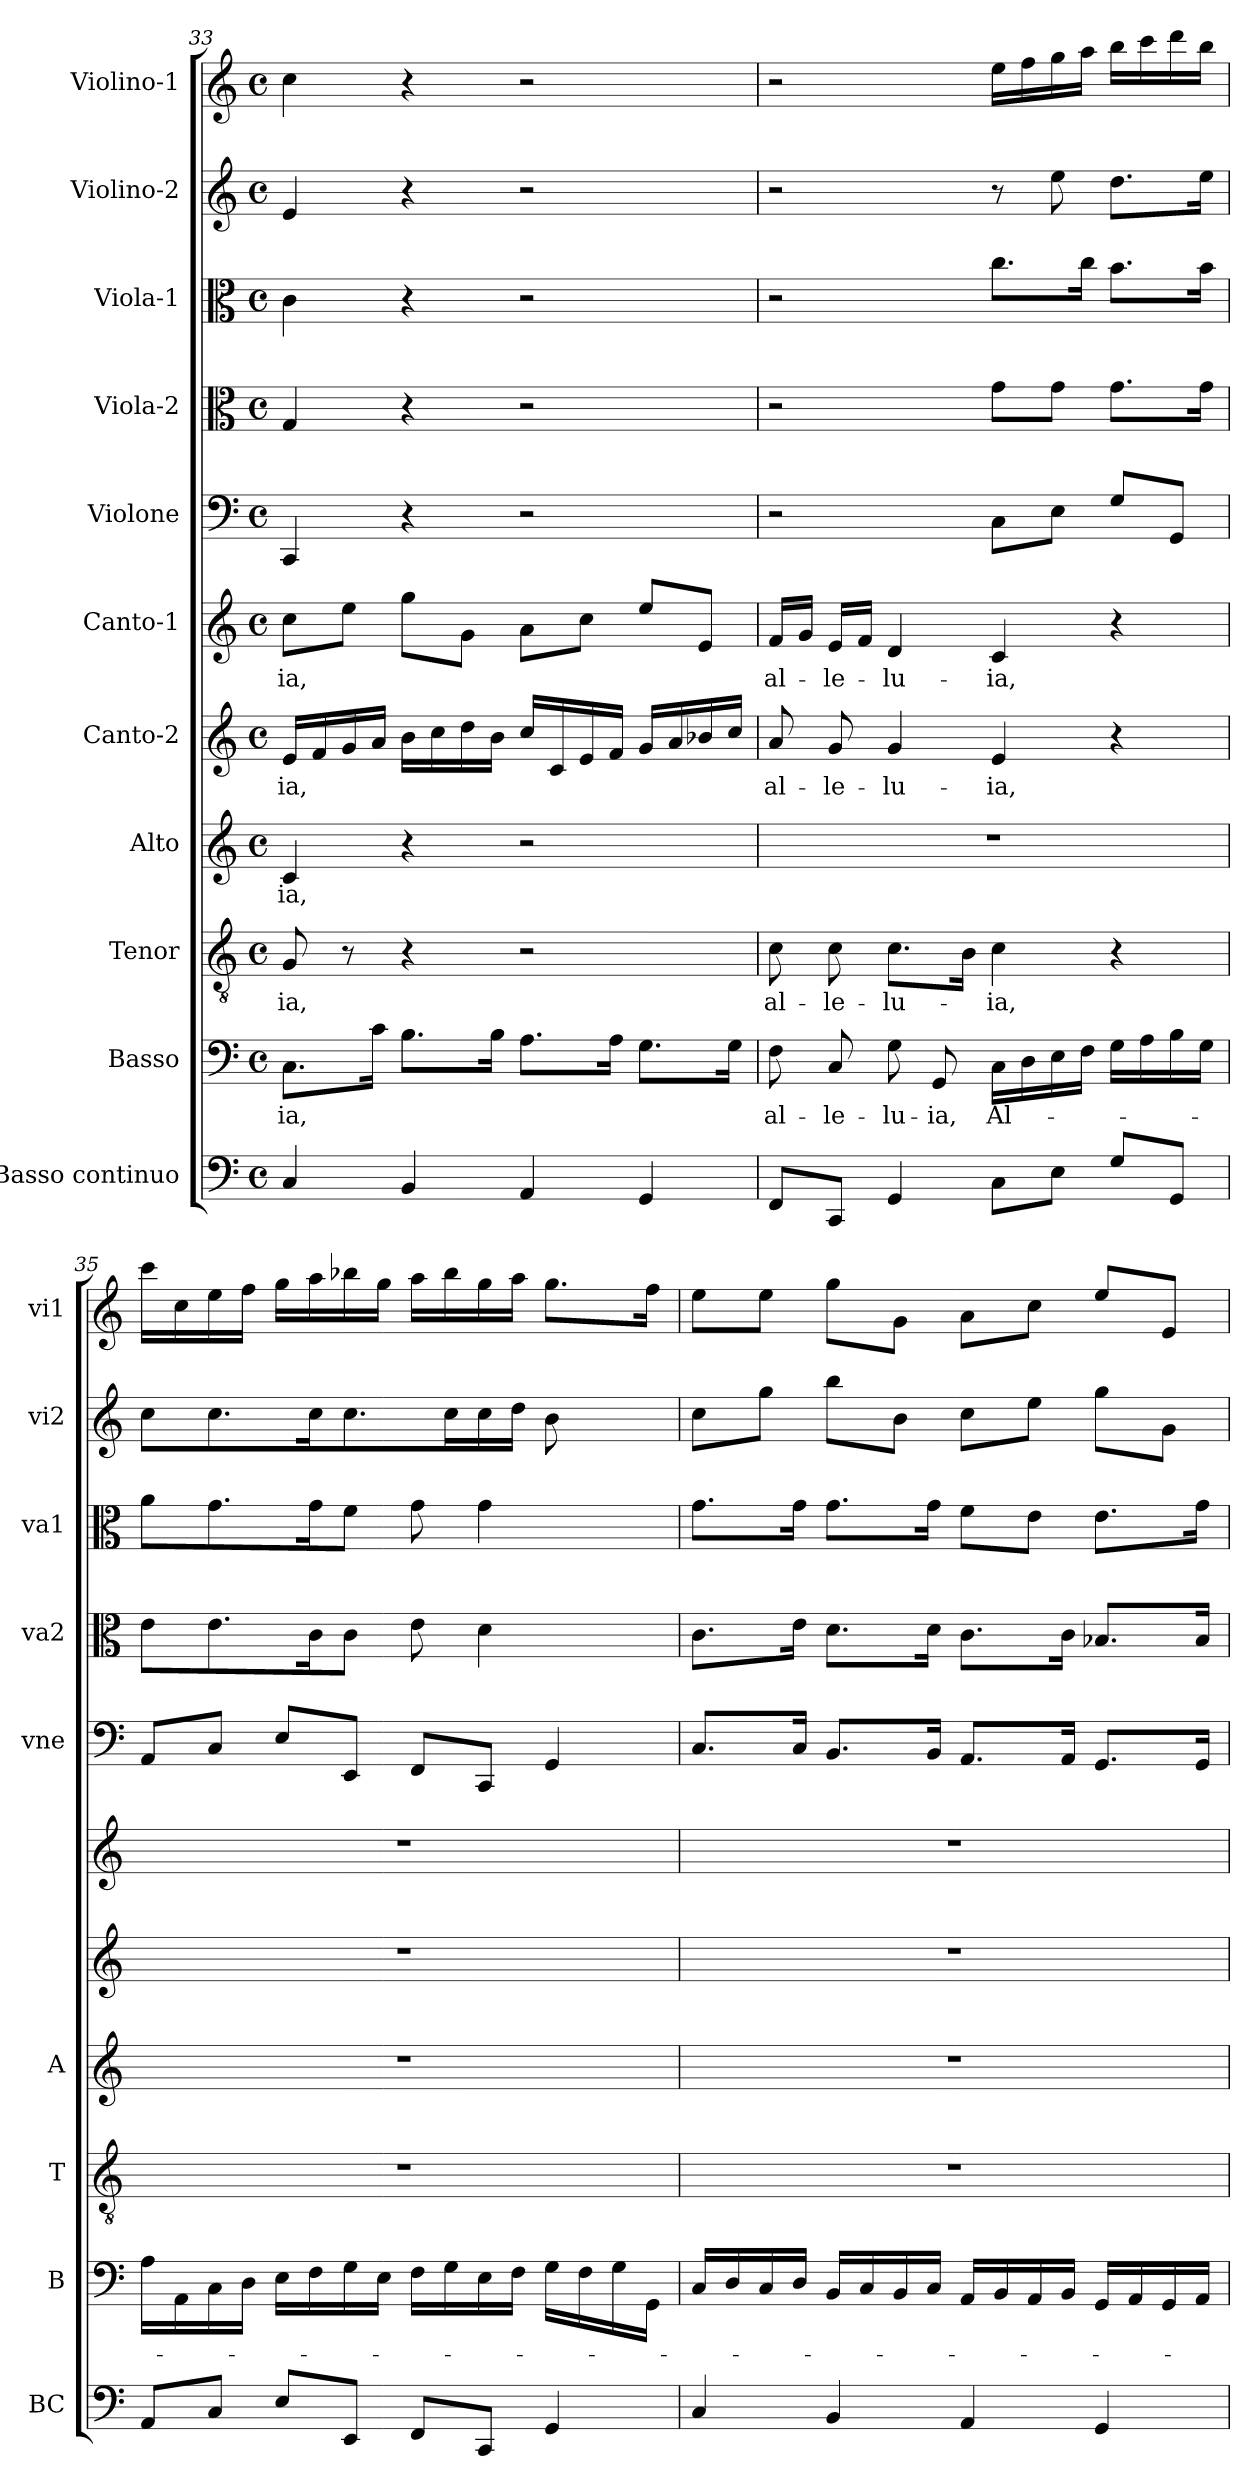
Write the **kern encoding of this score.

**kern	**kern	**text	**kern	**text	**kern	**text	**kern	**text	**kern	**text	**kern	**kern	**kern	**kern	**kern
*part11	*part10	*part10	*part9	*part9	*part8	*part8	*part7	*part7	*part6	*part6	*part5	*part4	*part3	*part2	*part1
*staff11	*staff10	*staff10	*staff9	*staff9	*staff8	*staff8	*staff7	*staff7	*staff6	*staff6	*staff5	*staff4	*staff3	*staff2	*staff1
*I"Basso continuo	*I"Basso	*	*I"Tenor	*	*I"Alto	*	*I"Canto-2	*	*I"Canto-1	*	*I"Violone	*I"Viola-2	*I"Viola-1	*I"Violino-2	*I"Violino-1
*I'BC	*I'B	*	*I'T	*	*I'A	*	*	*	*	*	*I'vne	*I'va2	*I'va1	*I'vi2	*I'vi1
*clefF4	*clefF4	*	*clefGv2	*	*clefG2	*	*clefG2	*	*clefG2	*	*clefF4	*clefC3	*clefC3	*clefG2	*clefG2
*k[]	*k[]	*	*k[]	*	*k[]	*	*k[]	*	*k[]	*	*k[]	*k[]	*k[]	*k[]	*k[]
*C:	*C:	*	*C:	*	*C:	*	*C:	*	*C:	*	*C:	*C:	*C:	*C:	*C:
*M4/4	*M4/4	*	*M4/4	*	*M4/4	*	*M4/4	*	*M4/4	*	*M4/4	*M4/4	*M4/4	*M4/4	*M4/4
*met(c)	*met(c)	*	*met(c)	*	*met(c)	*	*met(c)	*	*met(c)	*	*met(c)	*met(c)	*met(c)	*met(c)	*met(c)
=33	=33	=33	=33	=33	=33	=33	=33	=33	=33	=33	=33	=33	=33	=33	=33
!	!	!LO:LY:b	!	!LO:LY:b	!	!LO:LY:b	!	!LO:LY:b	!	!LO:LY:b	!	!	!	!	!
4C/	8.C\L	-ia,	8G/	-ia,	4c/	-ia,	16e/LL	-ia,	8cc\L	-ia,	4CC/	4G/	4c\	4e/	4cc\
.	.	.	.	.	.	.	16f/	.	.	.	.	.	.	.	.
.	.	.	8r	.	.	.	16g/	.	8ee\J	.	.	.	.	.	.
.	16c\Jk	.	.	.	.	.	16a/JJ	.	.	.	.	.	.	.	.
4BB/	8.B\L	.	4r	.	4r	.	16b\LL	.	8gg\L	.	4r	4r	4r	4r	4r
.	.	.	.	.	.	.	16cc\	.	.	.	.	.	.	.	.
.	.	.	.	.	.	.	16dd\	.	8g\J	.	.	.	.	.	.
.	16B\Jk	.	.	.	.	.	16b\JJ	.	.	.	.	.	.	.	.
4AA/	8.A\L	.	2r	.	2r	.	16cc/LL	.	8a\L	.	2r	2r	2r	2r	2r
.	.	.	.	.	.	.	16c/	.	.	.	.	.	.	.	.
.	.	.	.	.	.	.	16e/	.	8cc\J	.	.	.	.	.	.
.	16A\Jk	.	.	.	.	.	16f/JJ	.	.	.	.	.	.	.	.
4GG/	8.G\L	.	.	.	.	.	16g/LL	.	8ee/L	.	.	.	.	.	.
.	.	.	.	.	.	.	16a/	.	.	.	.	.	.	.	.
.	.	.	.	.	.	.	16b-X/	.	8e/J	.	.	.	.	.	.
.	16G\Jk	.	.	.	.	.	16cc/JJ	.	.	.	.	.	.	.	.
=34	=34	=34	=34	=34	=34	=34	=34	=34	=34	=34	=34	=34	=34	=34	=34
!	!	!LO:LY:b	!	!LO:LY:b	!	!	!	!LO:LY:b	!	!LO:LY:b	!	!	!	!	!
8FF/L	8F\	al-	8c\	al-	1r	.	8a/	al-	16f/LL	al-	2r	2r	2r	2r	2r
.	.	.	.	.	.	.	.	.	16g/JJ	.	.	.	.	.	.
!	!	!LO:LY:b	!	!LO:LY:b	!	!	!	!LO:LY:b	!	!LO:LY:b	!	!	!	!	!
8CC/J	8C/	-le-	8c\	-le-	.	.	8g/	-le-	16e/LL	-le-	.	.	.	.	.
.	.	.	.	.	.	.	.	.	16f/JJ	.	.	.	.	.	.
!	!	!LO:LY:b	!	!LO:LY:b	!	!	!	!LO:LY:b	!	!LO:LY:b	!	!	!	!	!
4GG/	8G\	-lu-	8.c\L	-lu-	.	.	4g/	-lu-	4d/	-lu-	.	.	.	.	.
!	!	!LO:LY:b	!	!	!	!	!	!	!	!	!	!	!	!	!
.	8GG/	-ia,	.	.	.	.	.	.	.	.	.	.	.	.	.
.	.	.	16B\Jk	.	.	.	.	.	.	.	.	.	.	.	.
!	!	!LO:LY:b	!	!LO:LY:b	!	!	!	!LO:LY:b	!	!LO:LY:b	!	!	!	!	!
8C\L	16C\LL	Al-	4c\	-ia,	.	.	4e/	-ia,	4c/	-ia,	8C\L	8g\L	8.cc\L	8r	16ee\LL
.	16D\	.	.	.	.	.	.	.	.	.	.	.	.	.	16ff\
8E\J	16E\	.	.	.	.	.	.	.	.	.	8E\J	8g\J	.	8ee\	16gg\
.	16F\JJ	.	.	.	.	.	.	.	.	.	.	.	16cc\Jk	.	16aa\JJ
8G/L	16G\LL	.	4r	.	.	.	4r	.	4r	.	8G/L	8.g\L	8.b\L	8.dd\L	16bb\LL
.	16A\	.	.	.	.	.	.	.	.	.	.	.	.	.	16ccc\
8GG/J	16B\	.	.	.	.	.	.	.	.	.	8GG/J	.	.	.	16ddd\
.	16G\JJ	.	.	.	.	.	.	.	.	.	.	16g\Jk	16b\Jk	16ee\Jk	16bb\JJ
!!LO:LB:g=z
=35	=35	=35	=35	=35	=35	=35	=35	=35	=35	=35	=35	=35	=35	=35	=35
8AA/L	16A\LL	.	1r	.	1r	.	1r	.	1r	.	8AA/L	8e\L	8a\L	8cc\L	16ccc\LL
.	16AA\	.	.	.	.	.	.	.	.	.	.	.	.	.	16cc\
8C/J	16C\	.	.	.	.	.	.	.	.	.	8C/J	8.e\	8.g\	8.cc\	16ee\
.	16D\JJ	.	.	.	.	.	.	.	.	.	.	.	.	.	16ff\JJ
8E/L	16E\LL	.	.	.	.	.	.	.	.	.	8E/L	.	.	.	16gg\LL
.	16F\	.	.	.	.	.	.	.	.	.	.	16c\k	16g\k	16cc\k	16aa\
8EE/J	16G\	.	.	.	.	.	.	.	.	.	8EE/J	8c\J	8f\J	8.cc\	16bb-X\
.	16E\JJ	.	.	.	.	.	.	.	.	.	.	.	.	.	16gg\JJ
8FF/L	16F\LL	.	.	.	.	.	.	.	.	.	8FF/L	8e\	8g\	.	16aa\LL
.	16G\	.	.	.	.	.	.	.	.	.	.	.	.	16cc\L	16bb-\
8CC/J	16E\	.	.	.	.	.	.	.	.	.	8CC/J	4d\	4g\	16cc\	16gg\
.	16F\JJ	.	.	.	.	.	.	.	.	.	.	.	.	16dd\JJ	16aa\JJ
4GG/	16G\LL	.	.	.	.	.	.	.	.	.	4GG/	.	.	8b\	8.gg\L
.	16F\	.	.	.	.	.	.	.	.	.	.	.	.	.	.
.	16G\	.	.	.	.	.	.	.	.	.	.	8ryy	8ryy	8ryy	.
.	16GG\JJ	.	.	.	.	.	.	.	.	.	.	.	.	.	16ff\Jk
=36	=36	=36	=36	=36	=36	=36	=36	=36	=36	=36	=36	=36	=36	=36	=36
4C/	16C/LL	.	1r	.	1r	.	1r	.	1r	.	8.C/L	8.c\L	8.g\L	8cc\L	8ee\L
.	16D/	.	.	.	.	.	.	.	.	.	.	.	.	.	.
.	16C/	.	.	.	.	.	.	.	.	.	.	.	.	8gg\J	8ee\J
.	16D/JJ	.	.	.	.	.	.	.	.	.	16C/Jk	16e\Jk	16g\Jk	.	.
4BB/	16BB/LL	.	.	.	.	.	.	.	.	.	8.BB/L	8.d\L	8.g\L	8bb\L	8gg\L
.	16C/	.	.	.	.	.	.	.	.	.	.	.	.	.	.
.	16BB/	.	.	.	.	.	.	.	.	.	.	.	.	8b\J	8g\J
.	16C/JJ	.	.	.	.	.	.	.	.	.	16BB/Jk	16d\Jk	16g\Jk	.	.
4AA/	16AA/LL	.	.	.	.	.	.	.	.	.	8.AA/L	8.c\L	8f\L	8cc\L	8a\L
.	16BB/	.	.	.	.	.	.	.	.	.	.	.	.	.	.
.	16AA/	.	.	.	.	.	.	.	.	.	.	.	8e\J	8ee\J	8cc\J
.	16BB/JJ	.	.	.	.	.	.	.	.	.	16AA/Jk	16c\Jk	.	.	.
4GG/	16GG/LL	.	.	.	.	.	.	.	.	.	8.GG/L	8.B-X/L	8.e\L	8gg\L	8ee/L
.	16AA/	.	.	.	.	.	.	.	.	.	.	.	.	.	.
.	16GG/	.	.	.	.	.	.	.	.	.	.	.	.	8g\J	8e/J
.	16AA/JJ	.	.	.	.	.	.	.	.	.	16GG/Jk	16B-/Jk	16g\Jk	.	.
=	=	=	=	=	=	=	=	=	=	=	=	=	=	=	=
*-	*-	*-	*-	*-	*-	*-	*-	*-	*-	*-	*-	*-	*-	*-	*-
